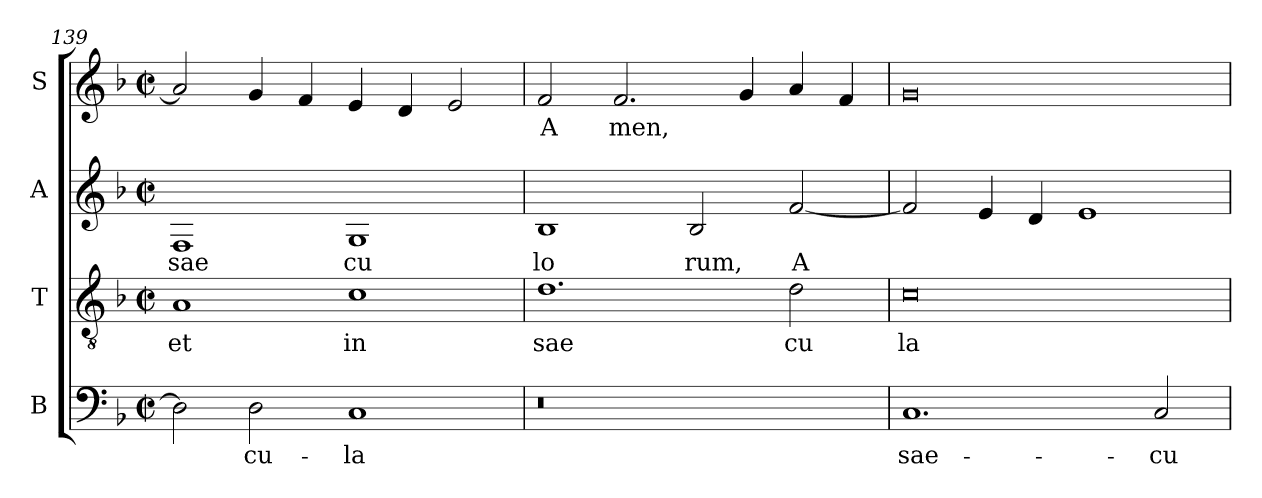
**kern	**text	**kern	**text	**kern	**text	**kern	**text
*part4	*part4	*part3	*part3	*part2	*part2	*part1	*part1
*staff4	*staff4	*staff3	*staff3	*staff2	*staff2	*staff1	*staff1
*I"B	*	*I"T	*	*I"A	*	*I"S	*
*I'B	*	*I'T	*	*I'A	*	*I'S	*
!!LO:LB:g=z
*clefF4	*	*clefGv2	*	*clefG2	*	*clefG2	*
*k[b-]	*	*k[b-]	*	*k[b-]	*	*k[b-]	*
*F:	*	*F:	*	*F:	*	*F:	*
*M2/2	*	*M2/2	*	*M2/2	*	*M2/2	*
*met(c|)	*	*met(c|)	*	*met(c|)	*	*met(c|)	*
=139	=139	=139	=139	=139	=139	=139	=139
!	!LO:LY:b:cj	!	!LO:LY:b:cj	!	!LO:LY:b:cj	!	!LO:LY:b:cj
2D\]	.	1A	et	1F	sae	2a/]	.
!	!LO:LY:b:cj	!	!	!	!	!	!LO:LY:b:cj
2D\	cu-	.	.	.	.	4g/	.
!	!	!	!	!	!	!	!LO:LY:b:cj
.	.	.	.	.	.	4f/	.
!	!LO:LY:b:cj	!	!LO:LY:b:cj	!	!LO:LY:b:cj	!	!LO:LY:b:cj
1C	-la	1c	in	1G	cu	4e/	.
!	!	!	!	!	!	!	!LO:LY:b:cj
.	.	.	.	.	.	4d/	.
!	!	!	!	!	!	!	!LO:LY:b:cj
.	.	.	.	.	.	2e/	.
=140	=140	=140	=140	=140	=140	=140	=140
!	!	!	!LO:LY:b:cj	!	!LO:LY:b:cj	!	!LO:LY:b:cj
0r	.	1.d	sae	1B-	lo	2f/	A
!	!	!	!	!	!	!	!LO:LY:b:cj
.	.	.	.	.	.	2.f/	men,
!	!	!	!	!	!LO:LY:b:cj	!	!
.	.	.	.	2B-/	rum,	.	.
!	!	!	!	!	!	!	!LO:LY:b:cj
.	.	.	.	.	.	4g/	.
!	!	!	!LO:LY:b:cj	!	!LO:LY:b:cj	!	!LO:LY:b:cj
.	.	2d\	cu	[<2f/	A	4a/	.
!	!	!	!	!	!	!	!LO:LY:b:cj
.	.	.	.	.	.	4f/	.
=141	=141	=141	=141	=141	=141	=141	=141
!	!LO:LY:b:cj	!	!LO:LY:b:cj	!	!LO:LY:b:cj	!	!LO:LY:b:cj
1.C	sae-	0c	la	2f/]	.	0g	.
!	!	!	!	!	!LO:LY:b:cj	!	!
.	.	.	.	4e/	.	.	.
!	!	!	!	!	!LO:LY:b:cj	!	!
.	.	.	.	4d/	.	.	.
!	!	!	!	!	!LO:LY:b:cj	!	!
.	.	.	.	1e	.	.	.
!	!LO:LY:b:cj	!	!	!	!	!	!
2C/	-cu-	.	.	.	.	.	.
=	=	=	=	=	=	=	=
*-	*-	*-	*-	*-	*-	*-	*-
